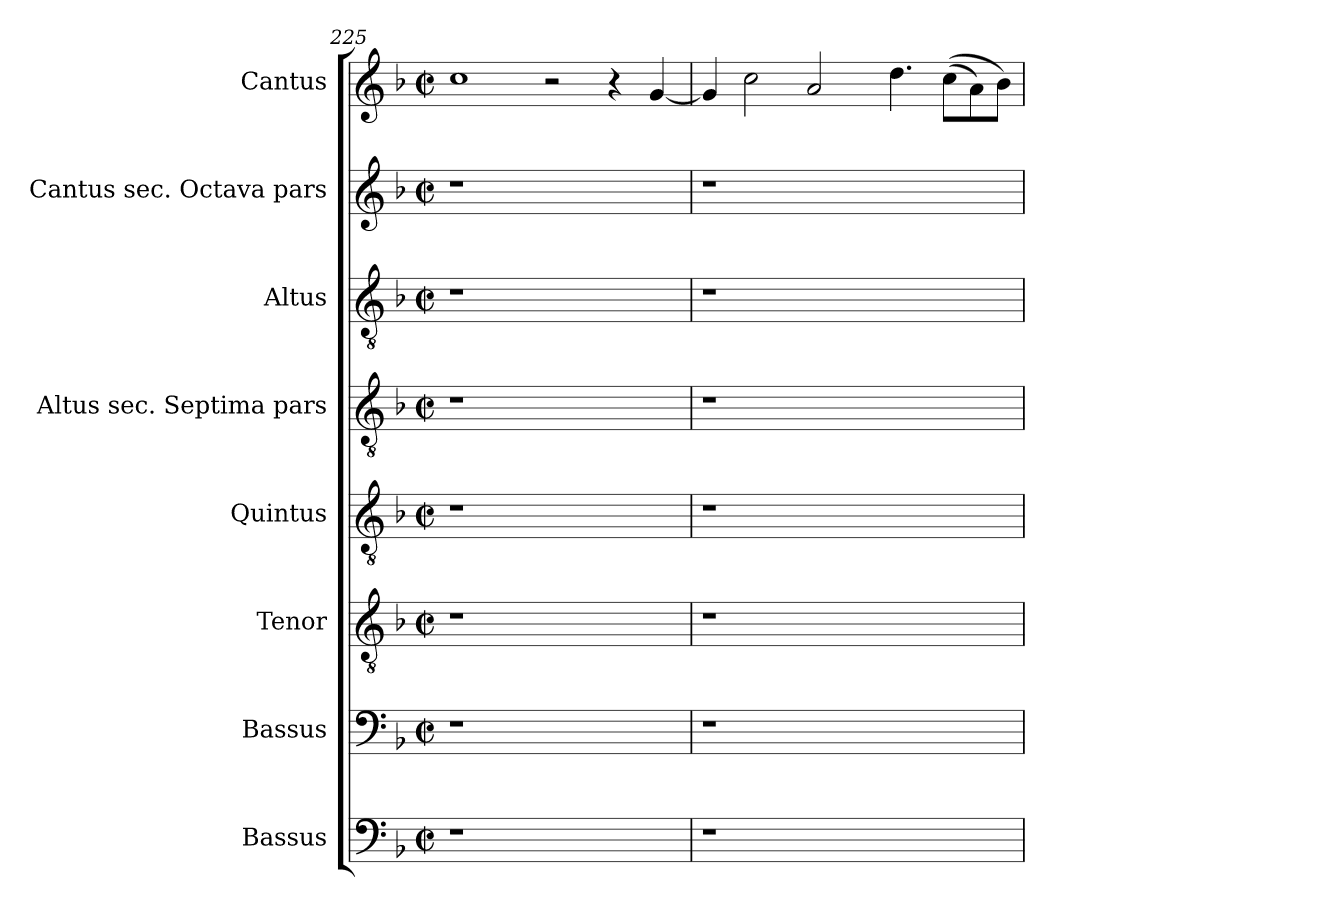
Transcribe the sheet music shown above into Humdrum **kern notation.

**kern	**kern	**kern	**kern	**kern	**kern	**kern	**kern
*part8	*part7	*part6	*part5	*part4	*part3	*part2	*part1
*staff8	*staff7	*staff6	*staff5	*staff4	*staff3	*staff2	*staff1
*I"Bassus	*I"Bassus	*I"Tenor	*I"Quintus	*I"Altus sec. Septima pars	*I"Altus	*I"Cantus sec. Octava pars	*I"Cantus
*	*I'Bassus	*I'Tenor	*I'Quintus	*	*I'Altus	*	*I'Cantus
*clefF4	*clefF4	*clefGv2	*clefGv2	*clefGv2	*clefGv2	*clefG2	*clefG2
*k[b-]	*k[b-]	*k[b-]	*k[b-]	*k[b-]	*k[b-]	*k[b-]	*k[b-]
*F:	*F:	*F:	*F:	*F:	*F:	*F:	*F:
*M2/2	*M2/2	*M2/2	*M2/2	*M2/2	*M2/2	*M2/2	*M2/2
*met(c|)	*met(c|)	*met(c|)	*met(c|)	*met(c|)	*met(c|)	*met(c|)	*met(c|)
=225	=225	=225	=225	=225	=225	=225	=225
1r	1r	1r	1r	1r	1r	1r	1cc
1ryy	1ryy	1ryy	1ryy	1ryy	1ryy	1ryy	2r
.	.	.	.	.	.	.	4r
.	.	.	.	.	.	.	[<4g/
=226	=226	=226	=226	=226	=226	=226	=226
1r	1r	1r	1r	1r	1r	1r	4g/]
.	.	.	.	.	.	.	2cc\
.	.	.	.	.	.	.	2a/
1ryy	1ryy	1ryy	1ryy	1ryy	1ryy	1ryy	.
.	.	.	.	.	.	.	4.dd\
.	.	.	.	.	.	.	(>(>8cc\L
.	.	.	.	.	.	.	8a\)
.	.	.	.	.	.	.	8b-\J)
=	=	=	=	=	=	=	=
*-	*-	*-	*-	*-	*-	*-	*-
